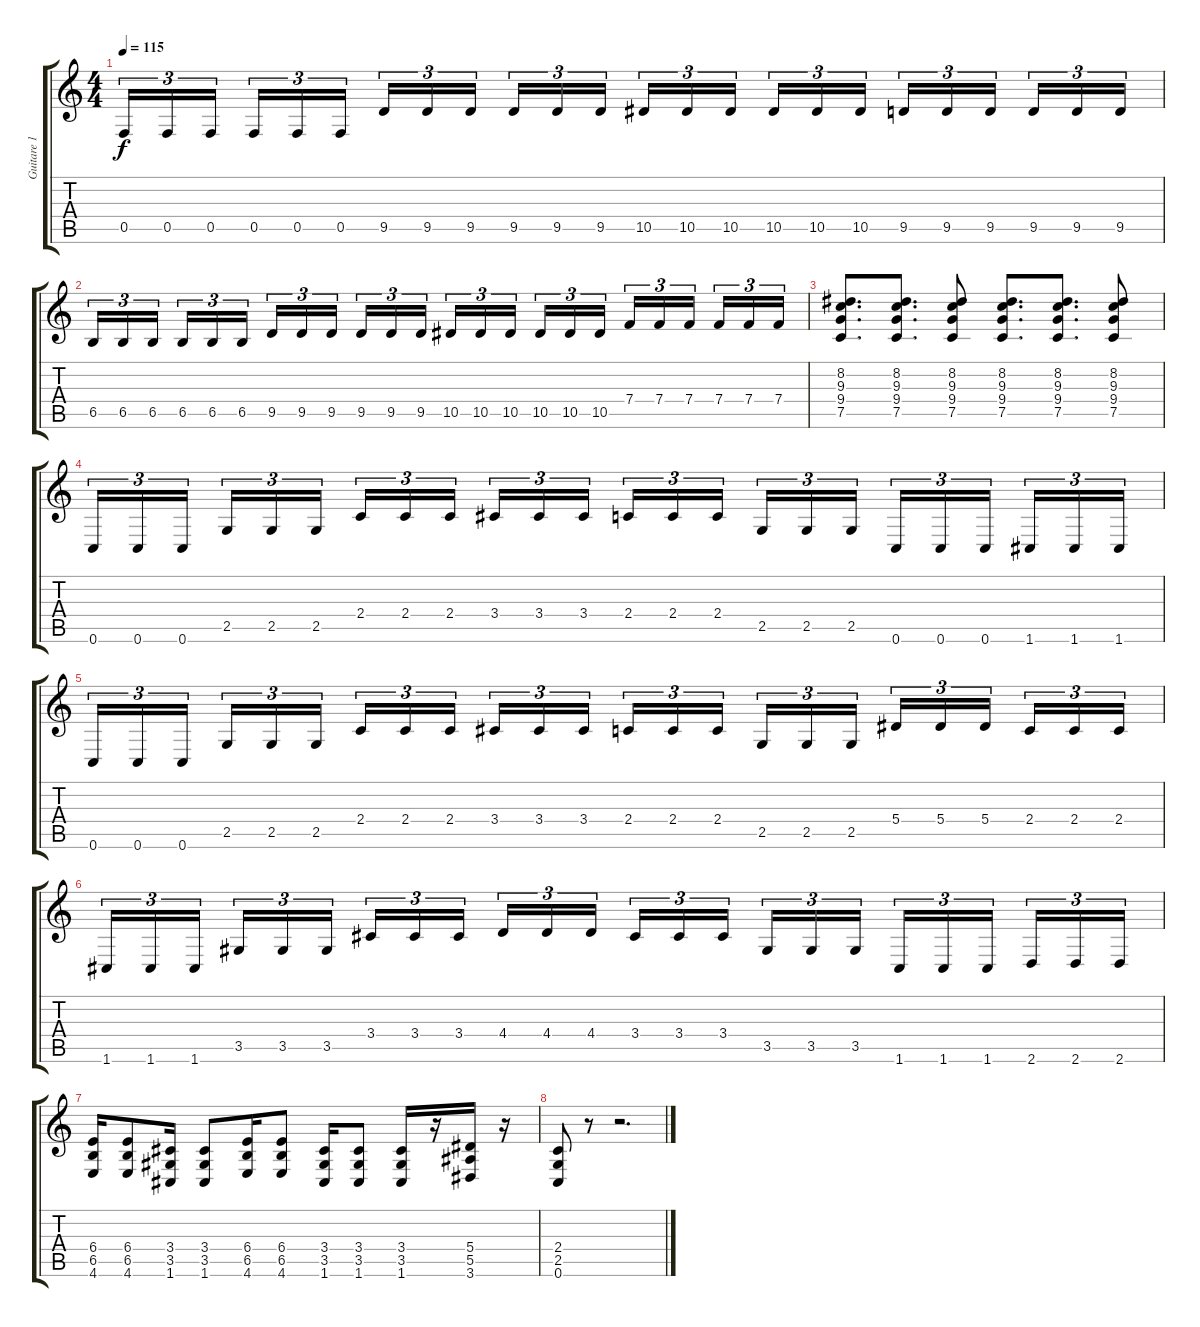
\track ("Guitare 1" "Guitare 1") {instrument distortionguitar}
\staff {score tabs}
\tuning (C4 G3 Eb3 Bb2 F2 C2) {hide}
\ts (4 4)
\tempo 115
\clef g2
\ks c
0.5.16{tu (3 2) dy f} 0.5.16{tu (3 2)} 0.5.16{tu (3 2) beam splitsecondary} 0.5.16{tu (3 2)} 0.5.16{tu (3 2)} 0.5.16{tu (3 2)} 9.5.16{tu (3 2)} 9.5.16{tu (3 2)} 9.5.16{tu (3 2) beam splitsecondary} 9.5.16{tu (3 2)} 9.5.16{tu (3 2)} 9.5.16{tu (3 2)} 10.5.16{tu (3 2)} 10.5.16{tu (3 2)} 10.5.16{tu (3 2) beam splitsecondary} 10.5.16{tu (3 2)} 10.5.16{tu (3 2)} 10.5.16{tu (3 2)} 9.5.16{tu (3 2)} 9.5.16{tu (3 2)} 9.5.16{tu (3 2) beam splitsecondary} 9.5.16{tu (3 2)} 9.5.16{tu (3 2)} 9.5.16{tu (3 2)} |
6.5.16{tu (3 2)} 6.5.16{tu (3 2)} 6.5.16{tu (3 2) beam splitsecondary} 6.5.16{tu (3 2)} 6.5.16{tu (3 2)} 6.5.16{tu (3 2)} 9.5.16{tu (3 2)} 9.5.16{tu (3 2)} 9.5.16{tu (3 2) beam splitsecondary} 9.5.16{tu (3 2)} 9.5.16{tu (3 2)} 9.5.16{tu (3 2)} 10.5.16{tu (3 2)} 10.5.16{tu (3 2)} 10.5.16{tu (3 2) beam splitsecondary} 10.5.16{tu (3 2)} 10.5.16{tu (3 2)} 10.5.16{tu (3 2)} 7.4.16{tu (3 2)} 7.4.16{tu (3 2)} 7.4.16{tu (3 2) beam splitsecondary} 7.4.16{tu (3 2)} 7.4.16{tu (3 2)} 7.4.16{tu (3 2)} |
(8.2 9.3 9.4 7.5).8{d} (8.2 9.3 9.4 7.5).8{d} (8.2 9.3 9.4 7.5).8 (8.2 9.3 9.4 7.5).8{d} (8.2 9.3 9.4 7.5).8{d} (8.2 9.3 9.4 7.5).8 |
0.6.16{tu (3 2)} 0.6.16{tu (3 2)} 0.6.16{tu (3 2) beam splitsecondary} 2.5.16{tu (3 2)} 2.5.16{tu (3 2)} 2.5.16{tu (3 2)} 2.4.16{tu (3 2)} 2.4.16{tu (3 2)} 2.4.16{tu (3 2) beam splitsecondary} 3.4.16{tu (3 2)} 3.4.16{tu (3 2)} 3.4.16{tu (3 2)} 2.4.16{tu (3 2)} 2.4.16{tu (3 2)} 2.4.16{tu (3 2) beam splitsecondary} 2.5.16{tu (3 2)} 2.5.16{tu (3 2)} 2.5.16{tu (3 2)} 0.6.16{tu (3 2)} 0.6.16{tu (3 2)} 0.6.16{tu (3 2) beam splitsecondary} 1.6.16{tu (3 2)} 1.6.16{tu (3 2)} 1.6.16{tu (3 2)} |
0.6.16{tu (3 2)} 0.6.16{tu (3 2)} 0.6.16{tu (3 2) beam splitsecondary} 2.5.16{tu (3 2)} 2.5.16{tu (3 2)} 2.5.16{tu (3 2)} 2.4.16{tu (3 2)} 2.4.16{tu (3 2)} 2.4.16{tu (3 2) beam splitsecondary} 3.4.16{tu (3 2)} 3.4.16{tu (3 2)} 3.4.16{tu (3 2)} 2.4.16{tu (3 2)} 2.4.16{tu (3 2)} 2.4.16{tu (3 2) beam splitsecondary} 2.5.16{tu (3 2)} 2.5.16{tu (3 2)} 2.5.16{tu (3 2)} 5.4.16{tu (3 2)} 5.4.16{tu (3 2)} 5.4.16{tu (3 2) beam splitsecondary} 2.4.16{tu (3 2)} 2.4.16{tu (3 2)} 2.4.16{tu (3 2)} |
1.6.16{tu (3 2)} 1.6.16{tu (3 2)} 1.6.16{tu (3 2) beam splitsecondary} 3.5.16{tu (3 2)} 3.5.16{tu (3 2)} 3.5.16{tu (3 2)} 3.4.16{tu (3 2)} 3.4.16{tu (3 2)} 3.4.16{tu (3 2) beam splitsecondary} 4.4.16{tu (3 2)} 4.4.16{tu (3 2)} 4.4.16{tu (3 2)} 3.4.16{tu (3 2)} 3.4.16{tu (3 2)} 3.4.16{tu (3 2) beam splitsecondary} 3.5.16{tu (3 2)} 3.5.16{tu (3 2)} 3.5.16{tu (3 2)} 1.6.16{tu (3 2)} 1.6.16{tu (3 2)} 1.6.16{tu (3 2) beam splitsecondary} 2.6.16{tu (3 2)} 2.6.16{tu (3 2)} 2.6.16{tu (3 2)} |
(6.4 6.5 4.6).16 (6.4 6.5 4.6).8 (3.4 3.5 1.6).16 (3.4 3.5 1.6).8 (6.4 6.5 4.6).16 (6.4 6.5 4.6).8 (3.4 3.5 1.6).16 (3.4 3.5 1.6).8 (3.4 3.5 1.6).16 r.16 (5.4 5.5 3.6).16 r.16 |
(2.4 2.5 0.6).8 r.8 r.2{d}
